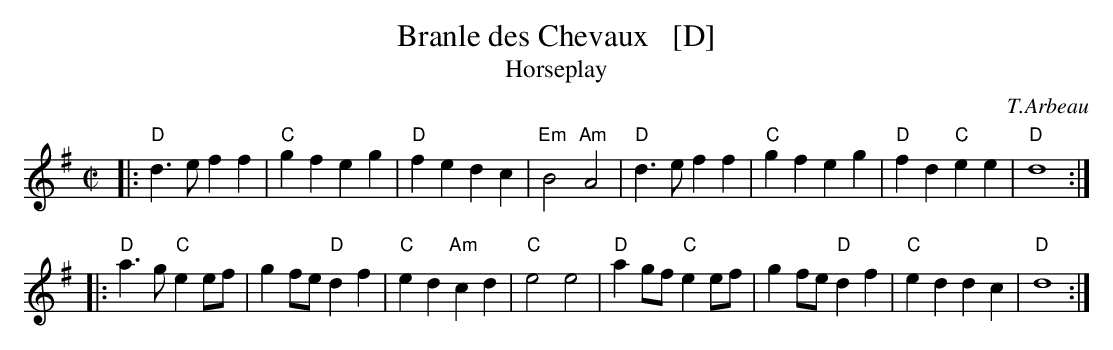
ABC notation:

X:1
T: Branle des Chevaux   [D]
T: Horseplay
C: T.Arbeau
M: C|
L: 1/4
K: Dmix
|: "D"d>e ff | "C"gf eg | "D"fe dc | "Em"B2 "Am"A2 \
|  "D"d>e ff | "C"gf eg | "D"fd "C"ee | "D"d4 :|
|: "D"a>g "C"ee/f/ | gf/e/ "D"df | "C"ed "Am"cd | "C"e2 e2 \
|  "D"ag/f/ "C"ee/f/ | gf/e/ "D"df | "C"ed dc | "D"d4 :|
